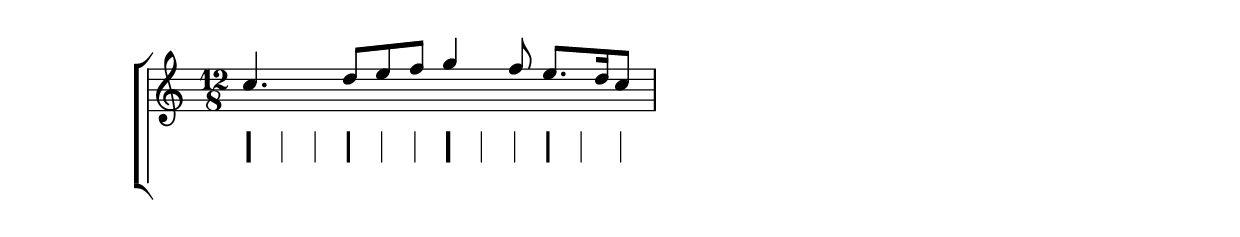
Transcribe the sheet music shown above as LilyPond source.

%% Do not edit this file; it is auto-generated from LSR http://lsr.dsi.unimi.it
%% This file is in the public domain.
\version "2.11.64"

\header {
  lsrtags = "editorial-annotations"

  texidoces = "
Se pueden trazar líneas verticales normales entre pentagramas para
mostrar la relación entre notas; sin embargo, en caso de música
monofónica, podemos hacer invisible el segundo pentagrama, y que
las líneas sean más cortas, como en este fragmento de código.

"
  doctitlees = "Líneas de rejilla: destacar ritmos y la relación temporal entre notas"

  texidoc = "
Regular vertical lines can be drawn between staves to show note
synchronization; however, in case of monophonic music, you may want to
make the second stave invisible, and make the lines shorter like in
this snippet.

"
  doctitle = "Grid lines: emphasizing rhythms and notes synchronization"
} % begin verbatim

\score {
  \new ChoirStaff {
    \relative c'' <<
      \new Staff {
        \time 12/8
        \stemUp
        c4. d8 e8 f g4 f8 e8. d16 c8
      }
      \new Staff {
        % hides staff and notes so that only the grid lines are visible
        \hideNotes
        \override Staff.BarLine #'transparent = ##t
        \override Staff.StaffSymbol #'line-count = #0
        \override Staff.TimeSignature #'transparent = ##t
        \override Staff.Clef #'transparent = ##t
        
        % dummy notes to force regular note spacing
        \once  \override Score.GridLine #'thickness = #4.0
        c8 c c
        \once  \override Score.GridLine #'thickness = #3.0
        c8 c c
        \once  \override Score.GridLine #'thickness = #4.0
        c8 c c
        \once  \override Score.GridLine #'thickness = #3.0
        c8 c c
      }
    >>
  }
  \layout {
    \context {
      \Score
      \consists "Grid_line_span_engraver"
      % center grid lines horizontally below note heads
      \override NoteColumn #'X-offset = #-0.5
    }
    \context {
      \Staff
      \consists "Grid_point_engraver"
      gridInterval = #(ly:make-moment 1 8)
      % set line length and positioning:
      % two staff spaces above center line on hidden staff
      % to four spaces below center line on visible staff
      \override GridPoint #'Y-extent = #'(2 . -4)
    }
    ragged-right = ##t
  }
}
